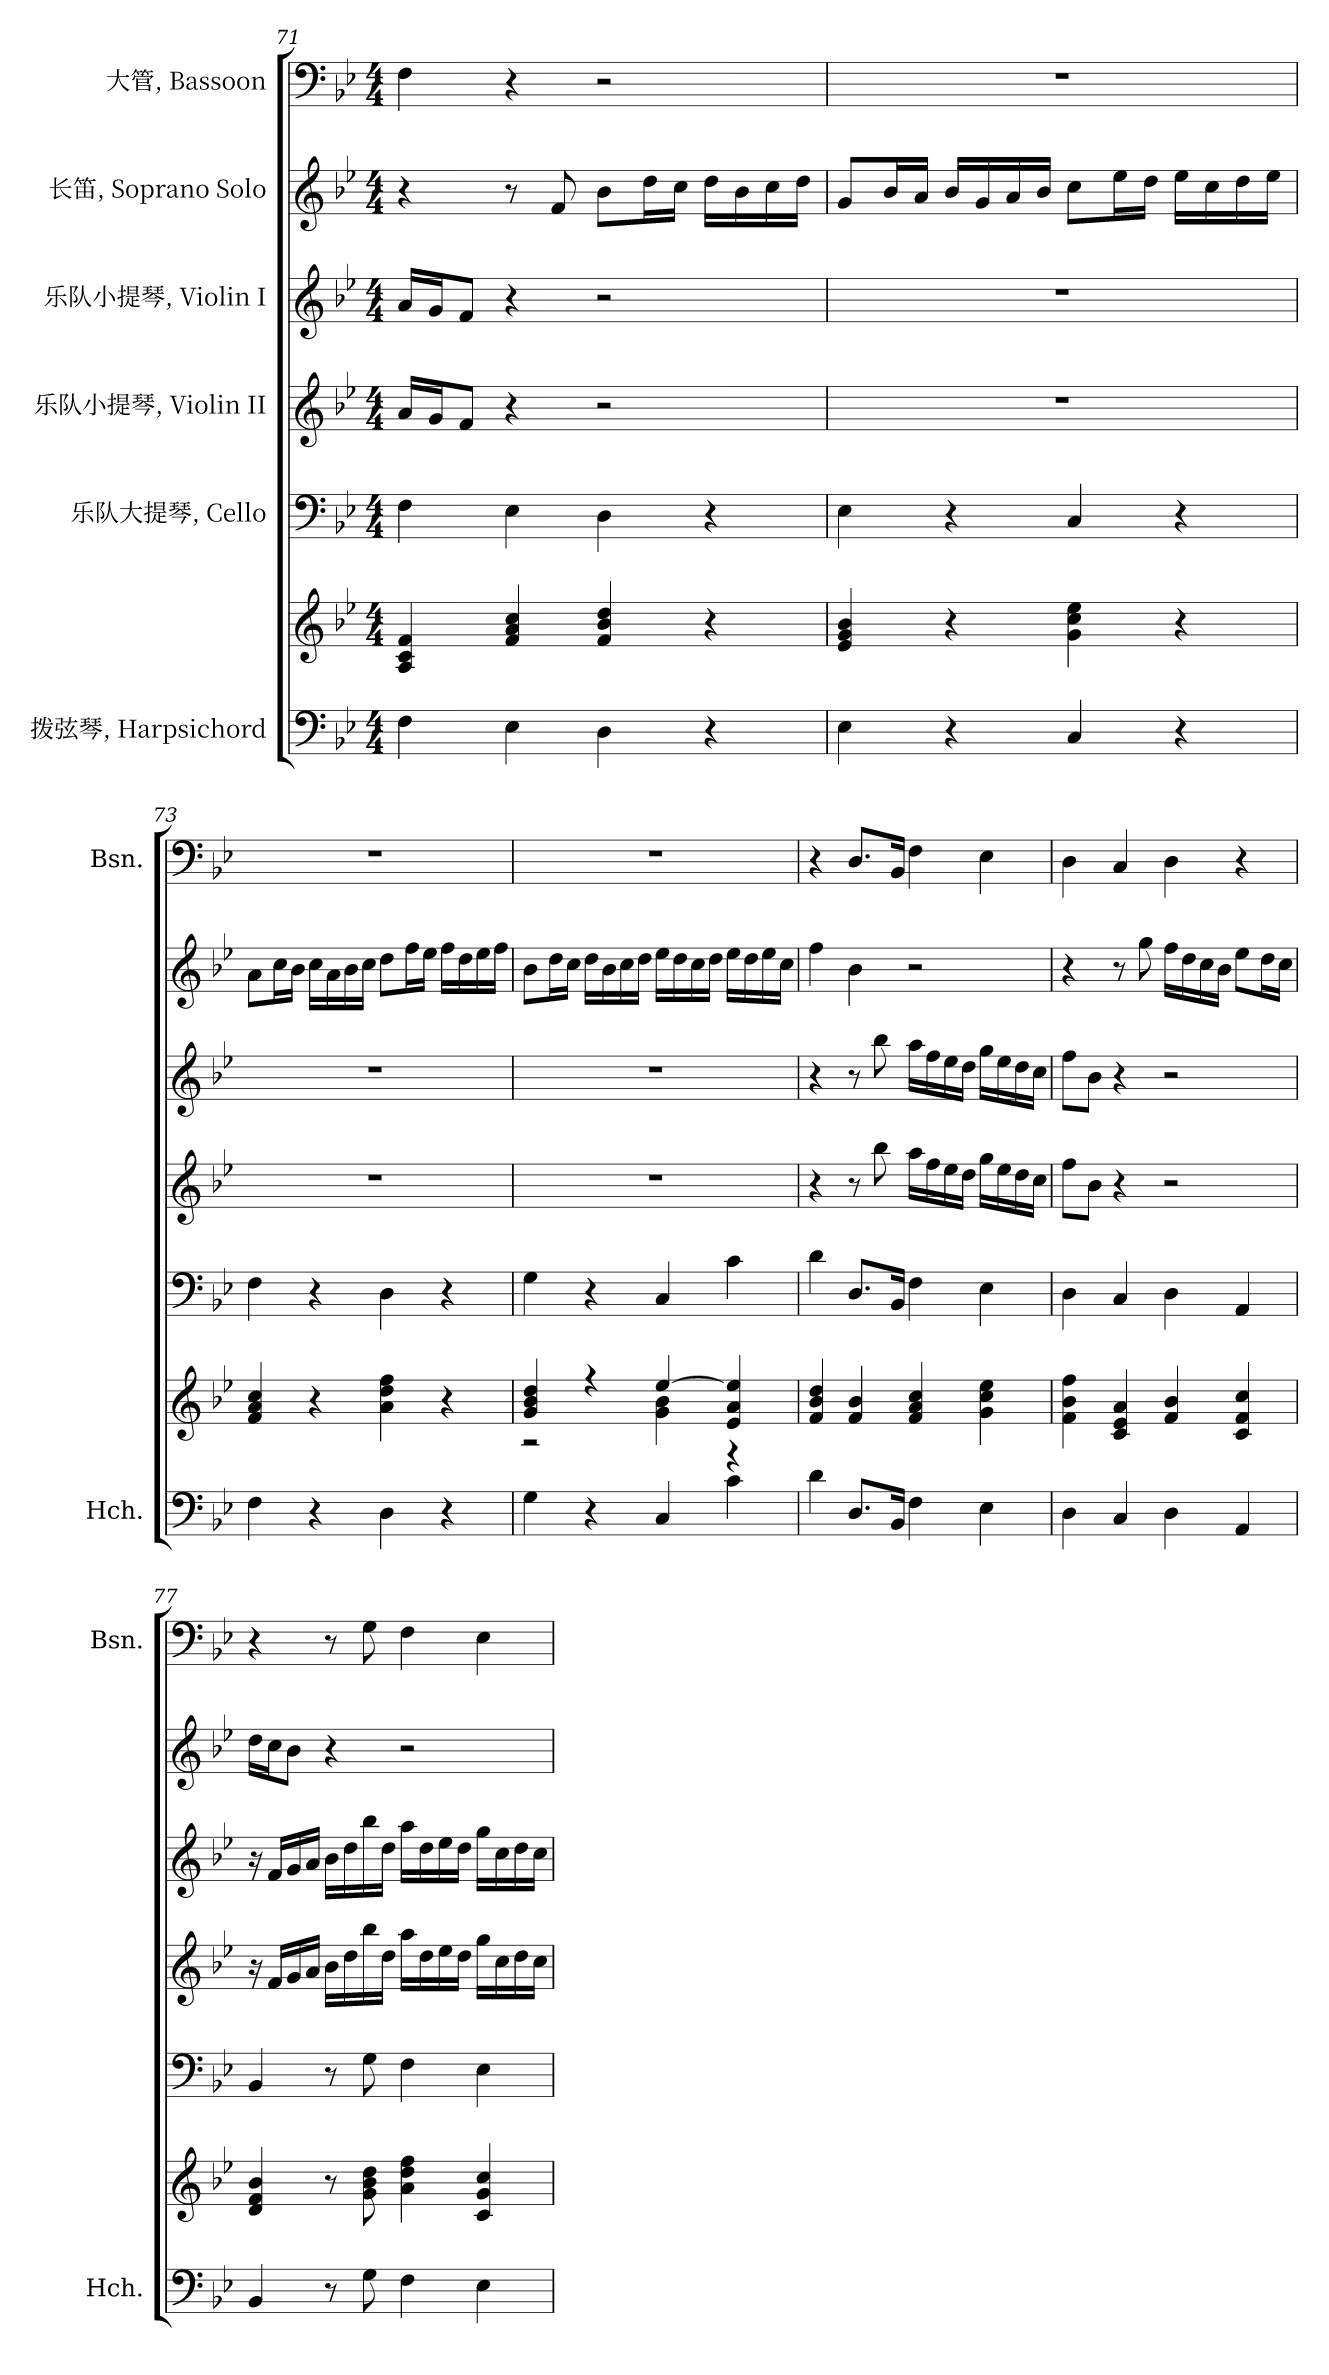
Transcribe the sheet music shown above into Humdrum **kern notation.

**kern	**kern	**kern	**kern	**kern	**kern	**kern
*part6	*part6	*part5	*part4	*part3	*part2	*part1
*staff7	*staff6	*staff5	*staff4	*staff3	*staff2	*staff1
*I"拨弦琴, Harpsichord	*	*I"乐队大提琴, Cello	*I"乐队小提琴, Violin II	*I"乐队小提琴, Violin I	*I"长笛, Soprano Solo	*I"大管, Bassoon
*I'Hch.	*	*	*	*	*	*I'Bsn.
*clefF4	*clefG2	*clefF4	*clefG2	*clefG2	*clefG2	*clefF4
*k[b-e-]	*k[b-e-]	*k[b-e-]	*k[b-e-]	*k[b-e-]	*k[b-e-]	*k[b-e-]
*M4/4	*M4/4	*M4/4	*M4/4	*M4/4	*M4/4	*M4/4
=71	=71	=71	=71	=71	=71	=71
4F\	4A/ 4c/ 4f/	4F\	16a/LL	16a/LL	4r	4F\
.	.	.	16g/J	16g/J	.	.
.	.	.	8f/J	8f/J	.	.
4E-\	4f/ 4a/ 4cc/	4E-\	4r	4r	8r	4r
.	.	.	.	.	8f/	.
4D\	4f/ 4b-/ 4dd/	4D\	2r	2r	8b-\L	2r
.	.	.	.	.	16dd\L	.
.	.	.	.	.	16cc\JJ	.
4r	4r	4r	.	.	16dd\LL	.
.	.	.	.	.	16b-\	.
.	.	.	.	.	16cc\	.
.	.	.	.	.	16dd\JJ	.
!!LO:PB:g=z
=72	=72	=72	=72	=72	=72	=72
4E-\	4e-/ 4g/ 4b-/	4E-\	1r	1r	8g/L	1r
.	.	.	.	.	16b-/L	.
.	.	.	.	.	16a/JJ	.
4r	4r	4r	.	.	16b-/LL	.
.	.	.	.	.	16g/	.
.	.	.	.	.	16a/	.
.	.	.	.	.	16b-/JJ	.
4C/	4g\ 4cc\ 4ee-\	4C/	.	.	8cc\L	.
.	.	.	.	.	16ee-\L	.
.	.	.	.	.	16dd\JJ	.
4r	4r	4r	.	.	16ee-\LL	.
.	.	.	.	.	16cc\	.
.	.	.	.	.	16dd\	.
.	.	.	.	.	16ee-\JJ	.
=73	=73	=73	=73	=73	=73	=73
4F\	4f/ 4a/ 4cc/	4F\	1r	1r	8a\L	1r
.	.	.	.	.	16cc\L	.
.	.	.	.	.	16b-\JJ	.
4r	4r	4r	.	.	16cc\LL	.
.	.	.	.	.	16a\	.
.	.	.	.	.	16b-\	.
.	.	.	.	.	16cc\JJ	.
4D\	4a\ 4dd\ 4ff\	4D\	.	.	8dd\L	.
.	.	.	.	.	16ff\L	.
.	.	.	.	.	16ee-\JJ	.
4r	4r	4r	.	.	16ff\LL	.
.	.	.	.	.	16dd\	.
.	.	.	.	.	16ee-\	.
.	.	.	.	.	16ff\JJ	.
=74	=74	=74	=74	=74	=74	=74
*	*^	*	*	*	*	*
4G\	4g/ 4b-/ 4dd/	2r	4G\	1r	1r	8b-\L	1r
.	.	.	.	.	.	16dd\L	.
.	.	.	.	.	.	16cc\JJ	.
4r	4r	.	4r	.	.	16dd\LL	.
.	.	.	.	.	.	16b-\	.
.	.	.	.	.	.	16cc\	.
.	.	.	.	.	.	16dd\JJ	.
4C/	[4ee-/	4g\ 4b-\	4C/	.	.	16ee-\LL	.
.	.	.	.	.	.	16dd\	.
.	.	.	.	.	.	16cc\	.
.	.	.	.	.	.	16dd\JJ	.
4c\	4e-/ 4a/ 4ee-/]	4r	4c\	.	.	16ee-\LL	.
.	.	.	.	.	.	16dd\	.
.	.	.	.	.	.	16ee-\	.
.	.	.	.	.	.	16cc\JJ	.
*	*v	*v	*	*	*	*	*
!!LO:PB:g=z
=75	=75	=75	=75	=75	=75	=75
4d\	4f/ 4b-/ 4dd/	4d\	4r	4r	4ff\	4r
8.D/L	4f/ 4b-/	8.D/L	8r	8r	4b-\	8.D/L
.	.	.	8bb-\	8bb-\	.	.
16BB-/Jk	.	16BB-/Jk	.	.	.	16BB-/Jk
4F\	4f/ 4a/ 4cc/	4F\	16aa\LL	16aa\LL	2r	4F\
.	.	.	16ff\	16ff\	.	.
.	.	.	16ee-\	16ee-\	.	.
.	.	.	16dd\JJ	16dd\JJ	.	.
4E-\	4g\ 4cc\ 4ee-\	4E-\	16gg\LL	16gg\LL	.	4E-\
.	.	.	16ee-\	16ee-\	.	.
.	.	.	16dd\	16dd\	.	.
.	.	.	16cc\JJ	16cc\JJ	.	.
=76	=76	=76	=76	=76	=76	=76
4D\	4f\ 4b-\ 4ff\	4D\	8ff\L	8ff\L	4r	4D\
.	.	.	8b-\J	8b-\J	.	.
4C/	4c/ 4e-/ 4a/	4C/	4r	4r	8r	4C/
.	.	.	.	.	8gg\	.
4D\	4f/ 4b-/	4D\	2r	2r	16ff\LL	4D\
.	.	.	.	.	16dd\	.
.	.	.	.	.	16cc\	.
.	.	.	.	.	16b-\JJ	.
4AA/	4c/ 4f/ 4cc/	4AA/	.	.	8ee-\L	4r
.	.	.	.	.	16dd\L	.
.	.	.	.	.	16cc\JJ	.
=77	=77	=77	=77	=77	=77	=77
4BB-/	4d/ 4f/ 4b-/	4BB-/	16r	16r	16dd\LL	4r
.	.	.	16f/LL	16f/LL	16cc\J	.
.	.	.	16g/	16g/	8b-\J	.
.	.	.	16a/JJ	16a/JJ	.	.
8r	8r	8r	16b-\LL	16b-\LL	4r	8r
.	.	.	16dd\	16dd\	.	.
8G\	8g\ 8b-\ 8dd\	8G\	16bb-\	16bb-\	.	8G\
.	.	.	16dd\JJ	16dd\JJ	.	.
4F\	4a\ 4dd\ 4ff\	4F\	16aa\LL	16aa\LL	2r	4F\
.	.	.	16dd\	16dd\	.	.
.	.	.	16ee-\	16ee-\	.	.
.	.	.	16dd\JJ	16dd\JJ	.	.
4E-\	4c/ 4g/ 4cc/	4E-\	16gg\LL	16gg\LL	.	4E-\
.	.	.	16cc\	16cc\	.	.
.	.	.	16dd\	16dd\	.	.
.	.	.	16cc\JJ	16cc\JJ	.	.
=	=	=	=	=	=	=
*-	*-	*-	*-	*-	*-	*-
